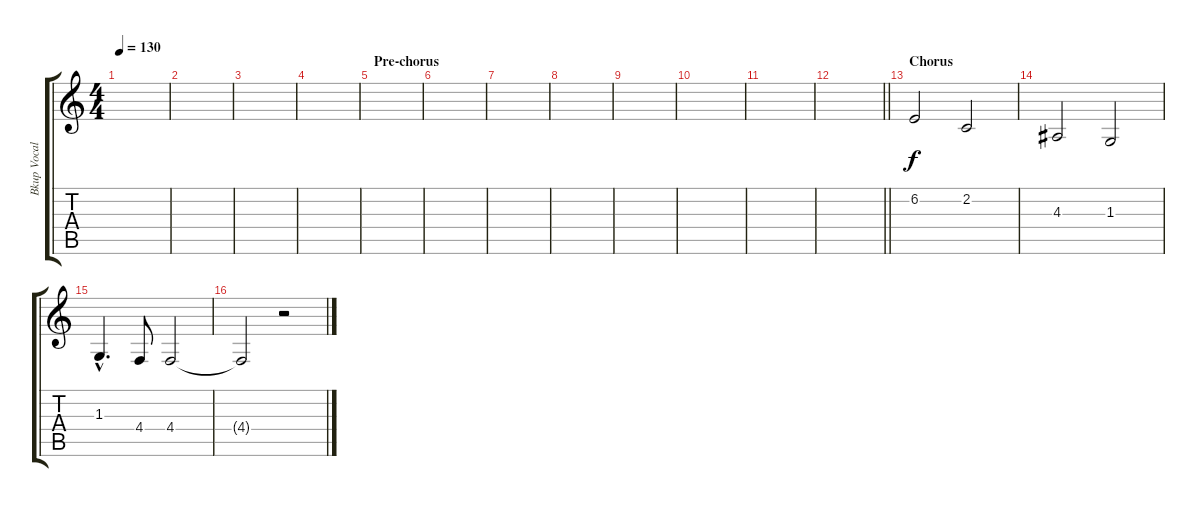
\track ("Bkup Vocals" "Bkup Vocal") {instrument clarinet}
\staff {score tabs}
\tuning (Eb4 Bb3 Gb3 Db3 Ab2 Eb2) {hide}
\ts (4 4)
\tempo 130
\clef g2
\ks c
|
|
|
|
\section ("" "Pre-chorus")
|
|
|
|
|
|
|
\barLineRight lightlight
|
\section ("" "Chorus")
6.2.2 2.2.2 |
4.3.2 1.3.2 |
1.3{hac}.4{d} 4.4.8 4.4.2 |
4.4{t}.2 r.2
